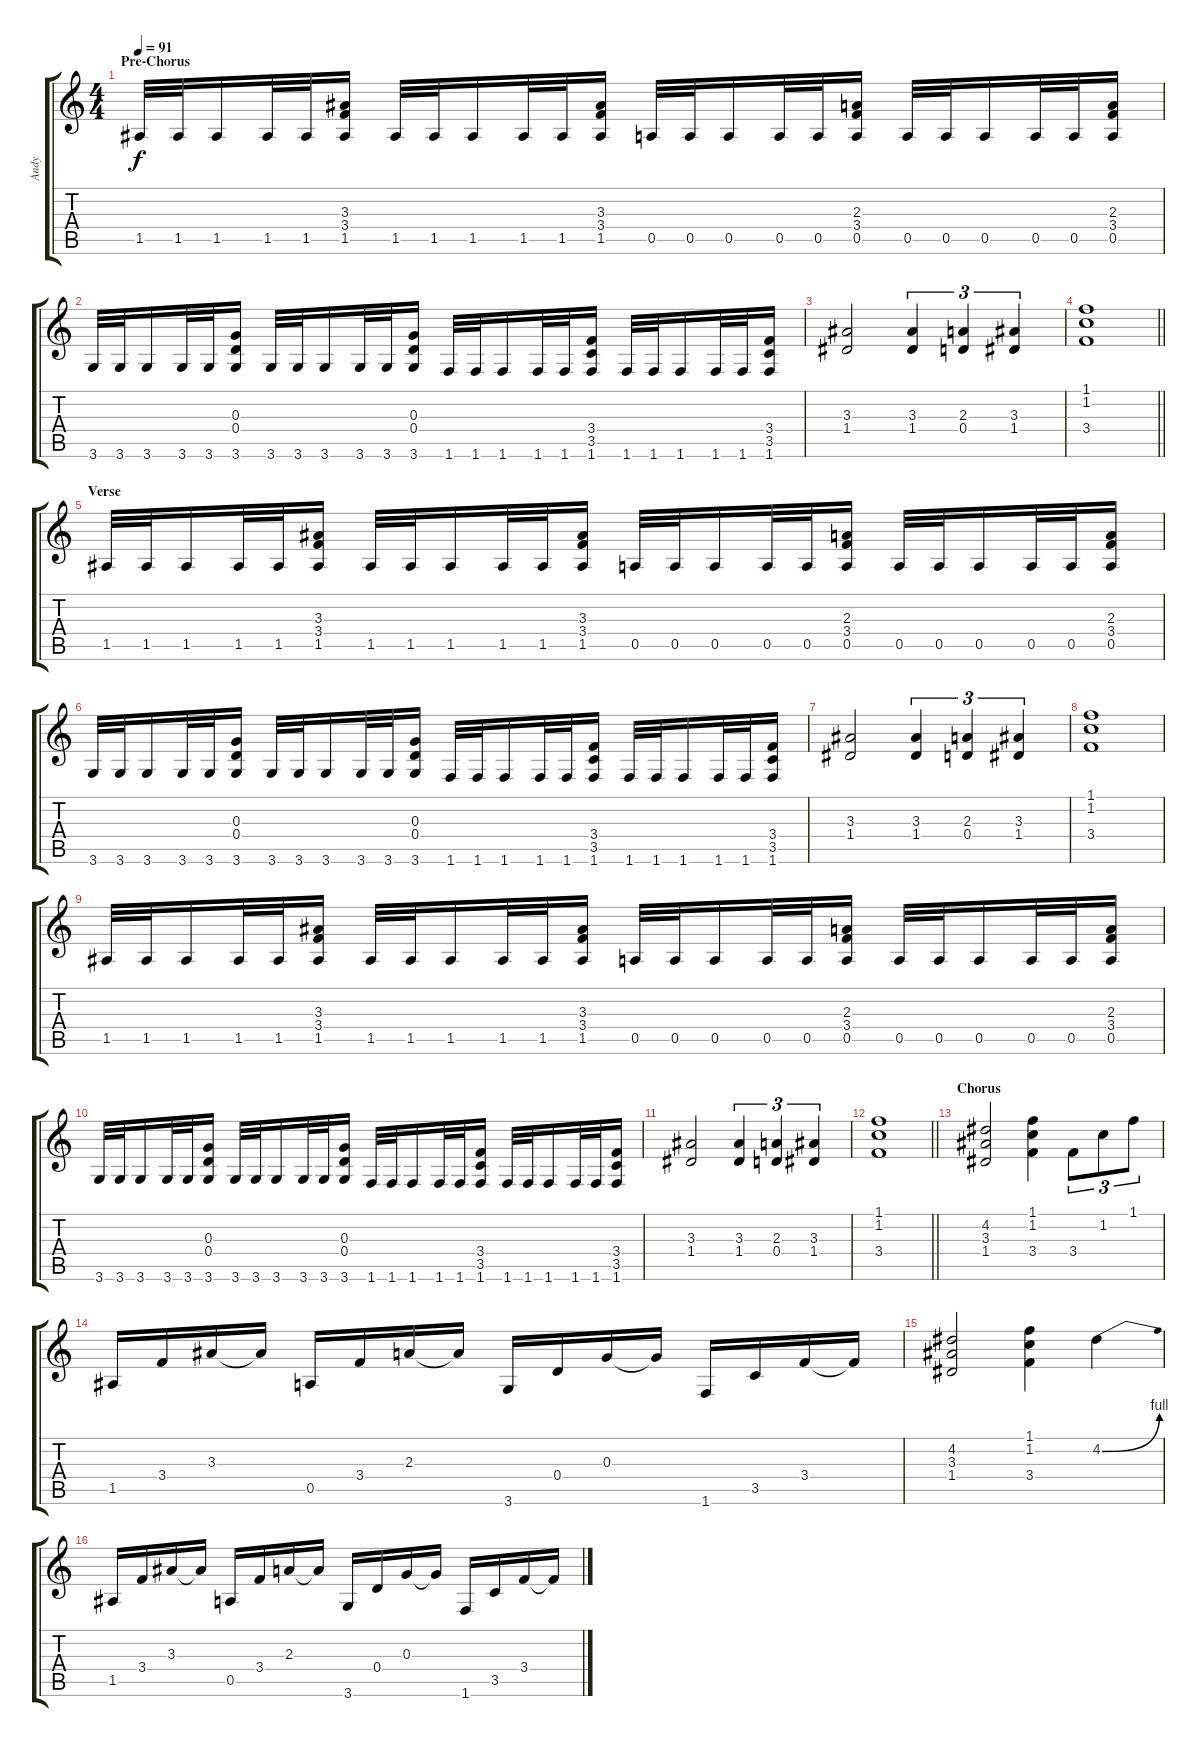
\track ("Andy" "Andy") {instrument acousticguitarsteel}
\staff {score tabs}
\tuning (E4 B3 G3 D3 A2 E2) {hide}
\ts (4 4)
\section ("" "Pre-Chorus")
\tempo 91
\clef g2
\ks c
1.5.32{dy f instrument distortionguitar} 1.5.32 1.5.16 1.5.32 1.5.32 (3.3 3.4 1.5).16 1.5.32 1.5.32 1.5.16 1.5.32 1.5.32 (3.3 3.4 1.5).16 0.5.32 0.5.32 0.5.16 0.5.32 0.5.32 (2.3 3.4 0.5).16 0.5.32 0.5.32 0.5.16 0.5.32 0.5.32 (2.3 3.4 0.5).16 |
3.6.32 3.6.32 3.6.16 3.6.32 3.6.32 (0.3 0.4 3.6).16 3.6.32 3.6.32 3.6.16 3.6.32 3.6.32 (0.3 0.4 3.6).16 1.6.32 1.6.32 1.6.16 1.6.32 1.6.32 (3.4 3.5 1.6).16 1.6.32 1.6.32 1.6.16 1.6.32 1.6.32 (3.4 3.5 1.6).16 |
(3.3 1.4).2 (3.3 1.4).4{tu (3 2)} (2.3 0.4).4{tu (3 2)} (3.3 1.4).4{tu (3 2)} |
\barLineRight lightlight
(1.1 1.2 3.4).1 |
\section ("" "Verse")
1.5.32 1.5.32 1.5.16 1.5.32 1.5.32 (3.3 3.4 1.5).16 1.5.32 1.5.32 1.5.16 1.5.32 1.5.32 (3.3 3.4 1.5).16 0.5.32 0.5.32 0.5.16 0.5.32 0.5.32 (2.3 3.4 0.5).16 0.5.32 0.5.32 0.5.16 0.5.32 0.5.32 (2.3 3.4 0.5).16 |
3.6.32 3.6.32 3.6.16 3.6.32 3.6.32 (0.3 0.4 3.6).16 3.6.32 3.6.32 3.6.16 3.6.32 3.6.32 (0.3 0.4 3.6).16 1.6.32 1.6.32 1.6.16 1.6.32 1.6.32 (3.4 3.5 1.6).16 1.6.32 1.6.32 1.6.16 1.6.32 1.6.32 (3.4 3.5 1.6).16 |
(3.3 1.4).2 (3.3 1.4).4{tu (3 2)} (2.3 0.4).4{tu (3 2)} (3.3 1.4).4{tu (3 2)} |
(1.1 1.2 3.4).1 |
1.5.32 1.5.32 1.5.16 1.5.32 1.5.32 (3.3 3.4 1.5).16 1.5.32 1.5.32 1.5.16 1.5.32 1.5.32 (3.3 3.4 1.5).16 0.5.32 0.5.32 0.5.16 0.5.32 0.5.32 (2.3 3.4 0.5).16 0.5.32 0.5.32 0.5.16 0.5.32 0.5.32 (2.3 3.4 0.5).16 |
3.6.32 3.6.32 3.6.16 3.6.32 3.6.32 (0.3 0.4 3.6).16 3.6.32 3.6.32 3.6.16 3.6.32 3.6.32 (0.3 0.4 3.6).16 1.6.32 1.6.32 1.6.16 1.6.32 1.6.32 (3.4 3.5 1.6).16 1.6.32 1.6.32 1.6.16 1.6.32 1.6.32 (3.4 3.5 1.6).16 |
(3.3 1.4).2 (3.3 1.4).4{tu (3 2)} (2.3 0.4).4{tu (3 2)} (3.3 1.4).4{tu (3 2)} |
\barLineRight lightlight
(1.1 1.2 3.4).1 |
\section ("" "Chorus")
(4.2 3.3 1.4).2 (1.1 1.2 3.4).4 3.4.8{tu (3 2)} 1.2.8{tu (3 2)} 1.1.8{tu (3 2)} |
1.5.16 3.4.16 3.3.16 3.3{t}.16 0.5.16 3.4.16 2.3.16 2.3{t}.16 3.6.16 0.4.16 0.3.16 0.3{t}.16 1.6.16 3.5.16 3.4.16 3.4{t}.16 |
(4.2 3.3 1.4).2 (1.1 1.2 3.4).4 4.2{be (bend 0 0 60 4)}.4 |
1.5.16 3.4.16 3.3.16 3.3{t}.16 0.5.16 3.4.16 2.3.16 2.3{t}.16 3.6.16 0.4.16 0.3.16 0.3{t}.16 1.6.16 3.5.16 3.4.16 3.4{t}.16
